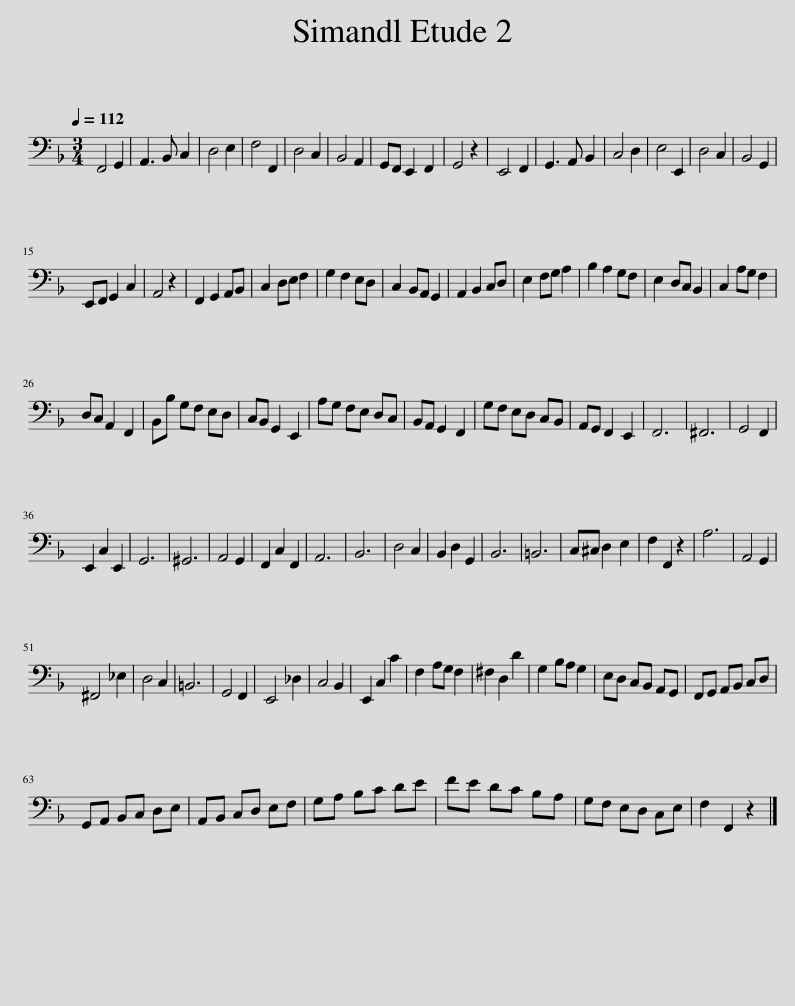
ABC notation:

X:1
L:1/8
Q:1/4=112
M:3/4
I:linebreak $
K:F
V:1 bass
V:1
 F,,4 G,,2 | A,,3 B,, C,2 | D,4 E,2 | F,4 F,,2 | D,4 C,2 | %5
 B,,4 A,,2 | G,,F,, E,,2 F,,2 | G,,4 z2 | E,,4 F,,2 | G,,3 A,, B,,2 | %10
 C,4 D,2 | E,4 E,,2 | D,4 C,2 | B,,4 G,,2 |$ E,,F,, G,,2 C,2 | %15
 A,,4 z2 | F,,2 G,,2 A,,B,, | C,2 D,E, F,2 | G,2 F,2 E,D, | C,2 B,,A,, G,,2 | %20
 A,,2 B,,2 C,D, | E,2 F,G, A,2 | B,2 A,2 G,F, | E,2 D,C, B,,2 | C,2 A,G, F,2 |$ %25
 D,C, A,,2 F,,2 | B,,B, G,F, E,D, | C,B,, G,,2 E,,2 | A,G, F,E, D,C, | B,,A,, G,,2 F,,2 | %30
 G,F, E,D, C,B,, | A,,G,, F,,2 E,,2 | F,,6 | ^F,,6 | G,,4 F,,2 |$ %35
 E,,2 C,2 E,,2 | G,,6 | ^G,,6 | A,,4 G,,2 | F,,2 C,2 F,,2 | %40
 A,,6 | B,,6 | D,4 C,2 | B,,2 D,2 G,,2 | B,,6 | %45
 =B,,6 | C,^C, D,2 E,2 | F,2 F,,2 z2 | A,6 | A,,4 G,,2 |$ %50
 ^F,,4 _E,2 | D,4 C,2 | =B,,6 | G,,4 F,,2 | E,,4 _D,2 | %55
 C,4 B,,2 | E,,2 C,2 C2 | F,2 A,G, F,2 | ^F,2 D,2 D2 | G,2 B,A, G,2 | %60
 E,D, C,B,, A,,G,, | F,,G,, A,,B,, C,D, |$ G,,A,, B,,C, D,E, | A,,B,, C,D, E,F, | G,A, B,C DE | %65
 FE DC B,A, | G,F, E,D, C,E, | F,2 F,,2 z2 |] %68
